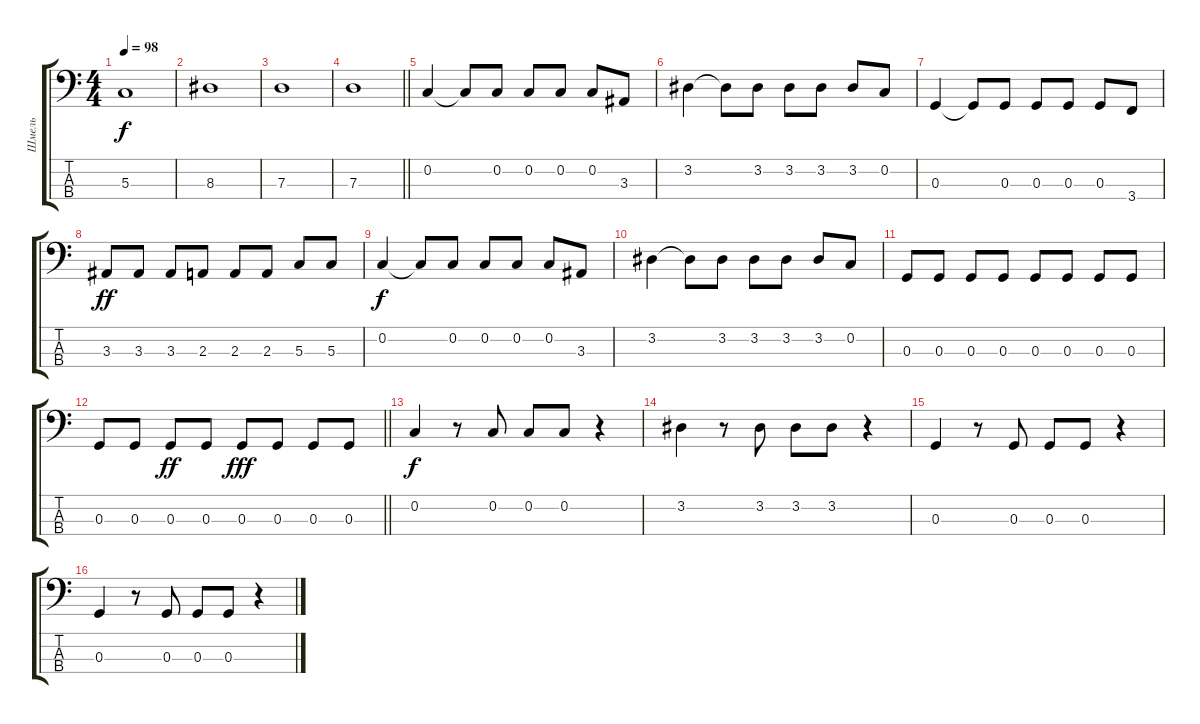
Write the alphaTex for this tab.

\track ("Шмель" "Шмель") {instrument electricbassfinger}
\staff {score tabs}
\tuning (F2 C2 G1 D1) {hide}
\ts (4 4)
\tempo 98
\clef f4
\ks c
5.3.1{dy f} |
8.3.1 |
7.3.1 |
\barLineRight lightlight
7.3.1 |
0.2.4 0.2{t}.8 0.2.8 0.2.8 0.2.8 0.2.8 3.3.8 |
3.2.4 3.2{t}.8 3.2.8 3.2.8 3.2.8 3.2.8 0.2.8 |
0.3.4 0.3{t}.8 0.3.8 0.3.8 0.3.8 0.3.8 3.4.8 |
3.3.8{dy ff} 3.3.8 3.3.8 2.3.8 2.3.8 2.3.8 5.3.8 5.3.8 |
0.2.4{dy f} 0.2{t}.8 0.2.8 0.2.8 0.2.8 0.2.8 3.3.8 |
3.2.4 3.2{t}.8 3.2.8 3.2.8 3.2.8 3.2.8 0.2.8 |
0.3.8 0.3.8 0.3.8 0.3.8 0.3.8 0.3.8 0.3.8 0.3.8 |
\barLineRight lightlight
0.3.8 0.3.8 0.3.8{dy ff} 0.3.8 0.3.8{dy fff} 0.3.8 0.3.8 0.3.8 |
0.2.4{dy f} r.8 0.2.8 0.2.8 0.2.8 r.4 |
3.2.4 r.8 3.2.8 3.2.8 3.2.8 r.4 |
0.3.4 r.8 0.3.8 0.3.8 0.3.8 r.4 |
0.3.4 r.8 0.3.8 0.3.8 0.3.8 r.4
